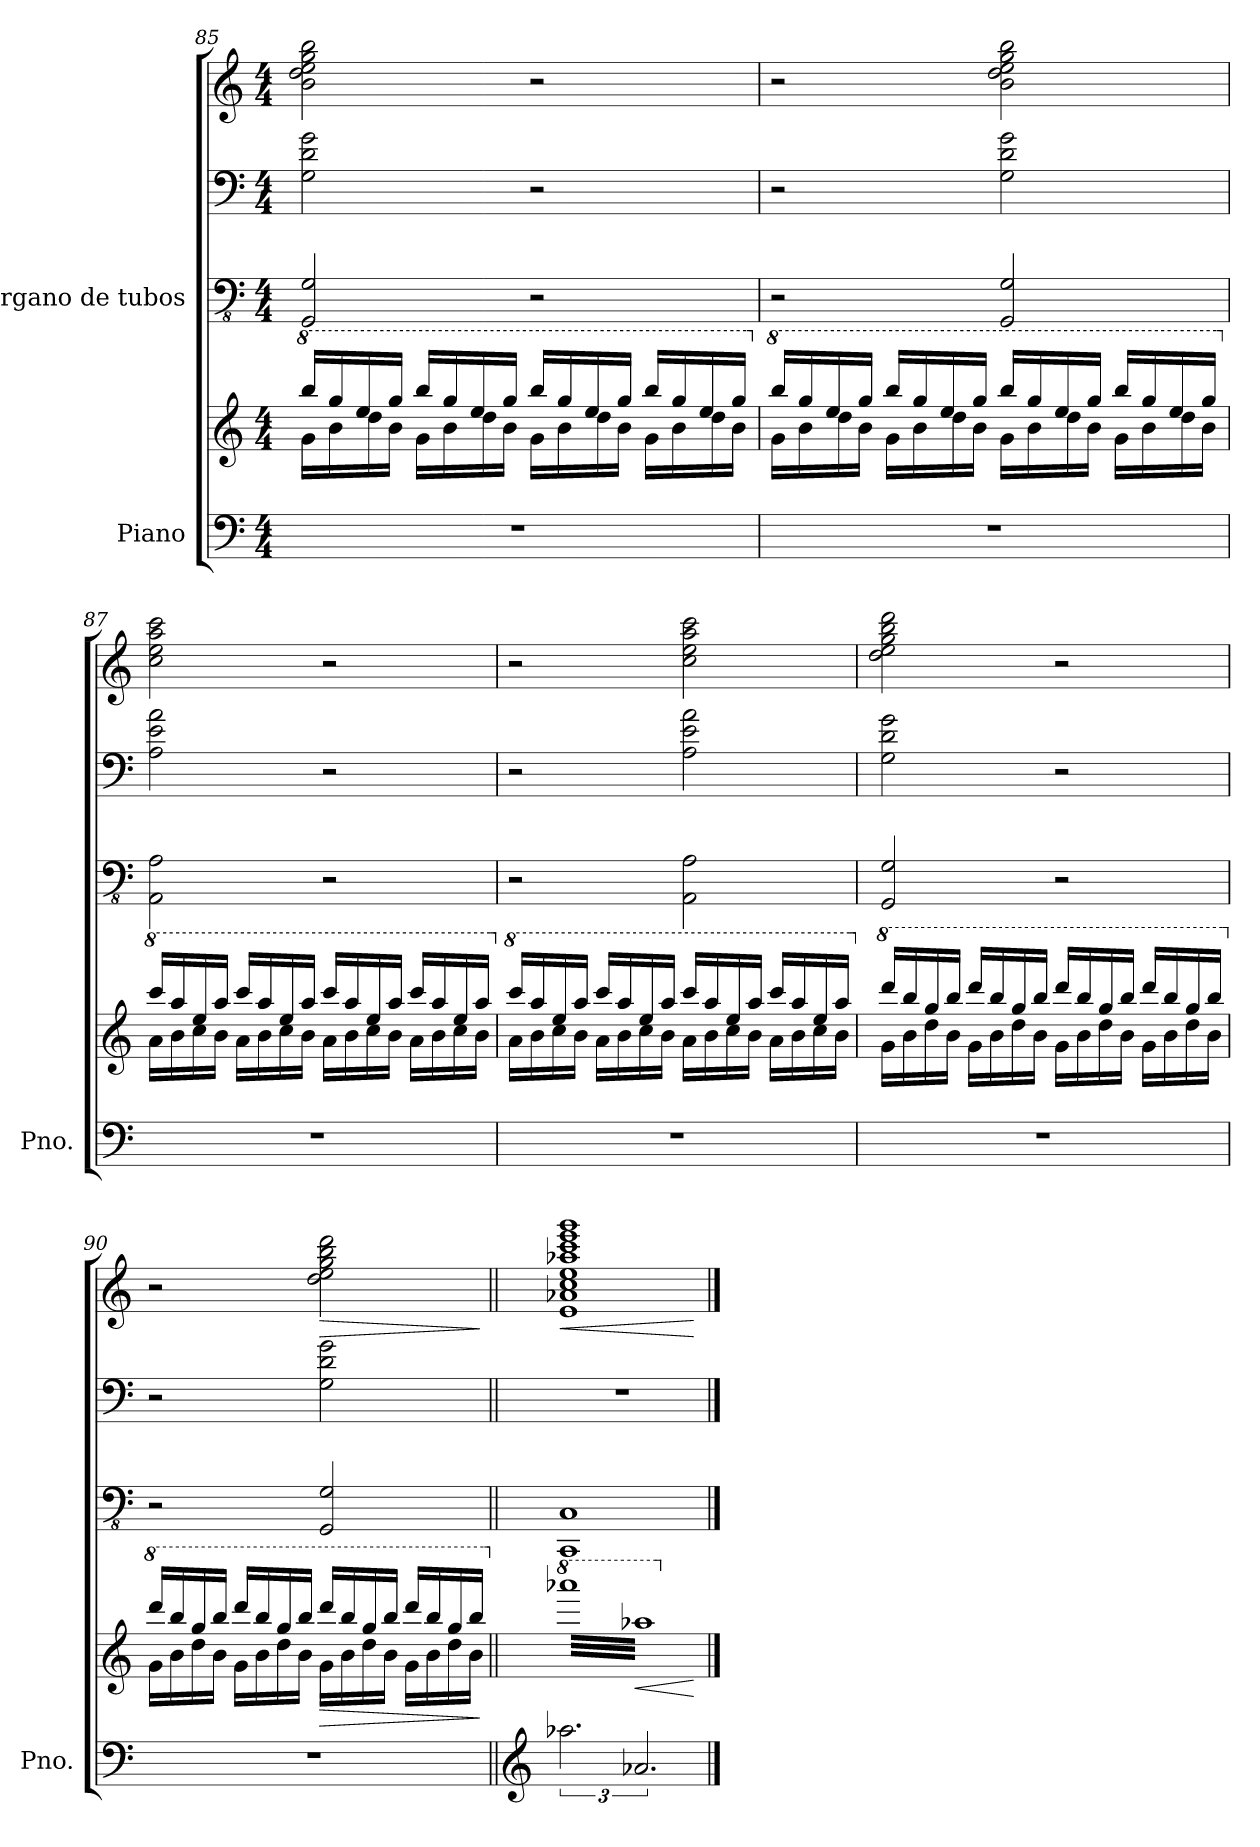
**kern	**kern	**dynam	**kern	**kern	**kern	**dynam
*part2	*part2	*part2	*part1	*part1	*part1	*part1
*staff5	*staff4	*staff4/5	*staff3	*staff2	*staff1	*staff1/2/3
*I"Piano	*	*	*I"Órgano de tubos	*	*	*
*I'Pno.	*	*	*	*	*	*
!!LO:PB:g=z
*clefF4	*clefG2	*	*clefFv4	*clefF4	*clefG2	*
*k[]	*k[]	*	*k[]	*k[]	*k[]	*
*M4/4	*M4/4	*	*M4/4	*M4/4	*M4/4	*
*	*8va	*	*	*	*	*
=85	=85	=85	=85	=85	=85	=85
*	*^	*	*	*	*	*
1r	16bbb/LL	16gg\LL	.	2GGG/ 2GG/	2G\ 2d\ 2g\	2b\ 2dd\ 2ee\ 2gg\ 2bb\	.
.	16ggg/	16bb\	.	.	.	.	.
.	16eee/	16ddd\	.	.	.	.	.
.	16ggg/JJ	16bb\JJ	.	.	.	.	.
.	16bbb/LL	16gg\LL	.	.	.	.	.
.	16ggg/	16bb\	.	.	.	.	.
.	16eee/	16ddd\	.	.	.	.	.
.	16ggg/JJ	16bb\JJ	.	.	.	.	.
.	16bbb/LL	16gg\LL	.	2r	2r	2r	.
.	16ggg/	16bb\	.	.	.	.	.
.	16eee/	16ddd\	.	.	.	.	.
.	16ggg/JJ	16bb\JJ	.	.	.	.	.
.	16bbb/LL	16gg\LL	.	.	.	.	.
.	16ggg/	16bb\	.	.	.	.	.
.	16eee/	16ddd\	.	.	.	.	.
.	16ggg/JJ	16bb\JJ	.	.	.	.	.
=86	=86	=86	=86	=86	=86	=86	=86
*	*X8va	*	*	*	*	*	*
*	*8va	*	*	*	*	*	*
1r	16bbb/LL	16gg\LL	.	2r	2r	2r	.
.	16ggg/	16bb\	.	.	.	.	.
.	16eee/	16ddd\	.	.	.	.	.
.	16ggg/JJ	16bb\JJ	.	.	.	.	.
.	16bbb/LL	16gg\LL	.	.	.	.	.
.	16ggg/	16bb\	.	.	.	.	.
.	16eee/	16ddd\	.	.	.	.	.
.	16ggg/JJ	16bb\JJ	.	.	.	.	.
.	16bbb/LL	16gg\LL	.	2GGG/ 2GG/	2G\ 2d\ 2g\	2b\ 2dd\ 2ee\ 2gg\ 2bb\	.
.	16ggg/	16bb\	.	.	.	.	.
.	16eee/	16ddd\	.	.	.	.	.
.	16ggg/JJ	16bb\JJ	.	.	.	.	.
.	16bbb/LL	16gg\LL	.	.	.	.	.
.	16ggg/	16bb\	.	.	.	.	.
.	16eee/	16ddd\	.	.	.	.	.
.	16ggg/JJ	16bb\JJ	.	.	.	.	.
!!LO:LB:g=z
=87	=87	=87	=87	=87	=87	=87	=87
*	*X8va	*	*	*	*	*	*
*	*8va	*	*	*	*	*	*
1r	16cccc/LL	16aa\LL	.	2AAA\ 2AA\	2A\ 2e\ 2a\	2cc\ 2ee\ 2aa\ 2ccc\	.
.	16aaa/	16bb\	.	.	.	.	.
.	16eee/	16ccc\	.	.	.	.	.
.	16aaa/JJ	16bb\JJ	.	.	.	.	.
.	16cccc/LL	16aa\LL	.	.	.	.	.
.	16aaa/	16bb\	.	.	.	.	.
.	16eee/	16ccc\	.	.	.	.	.
.	16aaa/JJ	16bb\JJ	.	.	.	.	.
.	16cccc/LL	16aa\LL	.	2r	2r	2r	.
.	16aaa/	16bb\	.	.	.	.	.
.	16eee/	16ccc\	.	.	.	.	.
.	16aaa/JJ	16bb\JJ	.	.	.	.	.
.	16cccc/LL	16aa\LL	.	.	.	.	.
.	16aaa/	16bb\	.	.	.	.	.
.	16eee/	16ccc\	.	.	.	.	.
.	16aaa/JJ	16bb\JJ	.	.	.	.	.
=88	=88	=88	=88	=88	=88	=88	=88
*	*X8va	*	*	*	*	*	*
*	*8va	*	*	*	*	*	*
1r	16cccc/LL	16aa\LL	.	2r	2r	2r	.
.	16aaa/	16bb\	.	.	.	.	.
.	16eee/	16ccc\	.	.	.	.	.
.	16aaa/JJ	16bb\JJ	.	.	.	.	.
.	16cccc/LL	16aa\LL	.	.	.	.	.
.	16aaa/	16bb\	.	.	.	.	.
.	16eee/	16ccc\	.	.	.	.	.
.	16aaa/JJ	16bb\JJ	.	.	.	.	.
.	16cccc/LL	16aa\LL	.	2AAA\ 2AA\	2A\ 2e\ 2a\	2cc\ 2ee\ 2aa\ 2ccc\	.
.	16aaa/	16bb\	.	.	.	.	.
.	16eee/	16ccc\	.	.	.	.	.
.	16aaa/JJ	16bb\JJ	.	.	.	.	.
.	16cccc/LL	16aa\LL	.	.	.	.	.
.	16aaa/	16bb\	.	.	.	.	.
.	16eee/	16ccc\	.	.	.	.	.
.	16aaa/JJ	16bb\JJ	.	.	.	.	.
!!LO:PB:g=z
=89	=89	=89	=89	=89	=89	=89	=89
*	*X8va	*	*	*	*	*	*
*	*8va	*	*	*	*	*	*
1r	16dddd/LL	16gg\LL	.	2GGG/ 2GG/	2G\ 2d\ 2g\	2dd\ 2ee\ 2gg\ 2bb\ 2ddd\	.
.	16bbb/	16bb\	.	.	.	.	.
.	16ggg/	16ddd\	.	.	.	.	.
.	16bbb/JJ	16bb\JJ	.	.	.	.	.
.	16dddd/LL	16gg\LL	.	.	.	.	.
.	16bbb/	16bb\	.	.	.	.	.
.	16ggg/	16ddd\	.	.	.	.	.
.	16bbb/JJ	16bb\JJ	.	.	.	.	.
.	16dddd/LL	16gg\LL	.	2r	2r	2r	.
.	16bbb/	16bb\	.	.	.	.	.
.	16ggg/	16ddd\	.	.	.	.	.
.	16bbb/JJ	16bb\JJ	.	.	.	.	.
.	16dddd/LL	16gg\LL	.	.	.	.	.
.	16bbb/	16bb\	.	.	.	.	.
.	16ggg/	16ddd\	.	.	.	.	.
.	16bbb/JJ	16bb\JJ	.	.	.	.	.
=90	=90	=90	=90	=90	=90	=90	=90
*	*X8va	*	*	*	*	*	*
*	*8va	*	*	*	*	*	*
1r	16dddd/LL	16gg\LL	.	2r	2r	2r	.
.	16bbb/	16bb\	.	.	.	.	.
.	16ggg/	16ddd\	.	.	.	.	.
.	16bbb/JJ	16bb\JJ	.	.	.	.	.
.	16dddd/LL	16gg\LL	.	.	.	.	.
.	16bbb/	16bb\	.	.	.	.	.
.	16ggg/	16ddd\	.	.	.	.	.
.	16bbb/JJ	16bb\JJ	.	.	.	.	.
!	!	!	!LO:HP:b	!	!	!	!LO:HP:b
.	16dddd/LL	16gg\LL	>	2GGG/ 2GG/	2G\ 2d\ 2g\	2dd\ 2ee\ 2gg\ 2bb\ 2ddd\	>
.	16bbb/	16bb\	.	.	.	.	.
.	16ggg/	16ddd\	.	.	.	.	.
.	16bbb/JJ	16bb\JJ	.	.	.	.	.
.	16dddd/LL	16gg\LL	.	.	.	.	.
.	16bbb/	16bb\	.	.	.	.	.
.	16ggg/	16ddd\	.	.	.	.	.
.	16bbb/JJ	16bb\JJ	.	.	.	.	.
*	*v	*v	*	*	*	*	*
.	.	]	.	.	.	]
!!LO:LB:g=z
=91||	=91||	=91||	=91||	=91||	=91||	=91||
*clefG2	*	*	*	*	*	*
*	*X8va	*	*	*	*	*
*	*8va	*	*	*	*	*
!	!	!	!	!	!	!LO:HP:b
*	*tremolo	*	*	*	*	*
3.aa-X	32aaaa-XLLL	.	1CCC 1CC	1r	1e 1a-X 1cc 1ee 1aa-X 1ccc 1eee 1ggg	<
.	32aaa-X	.	.	.	.	.
.	32aaaa-X	.	.	.	.	.
.	32aaa-X	.	.	.	.	.
.	32aaaa-X	.	.	.	.	.
.	32aaa-X	.	.	.	.	.
.	32aaaa-X	.	.	.	.	.
.	32aaa-X	.	.	.	.	.
.	32aaaa-X	.	.	.	.	.
.	32aaa-X	.	.	.	.	.
.	32aaaa-X	.	.	.	.	.
.	32aaa-X	.	.	.	.	.
.	32aaaa-X	.	.	.	.	.
.	32aaa-X	.	.	.	.	.
.	32aaaa-X	.	.	.	.	.
.	32aaa-X	.	.	.	.	.
!	!	!LO:HP:b	!	!	!	!
3.a-X	32aaaa-X	<	.	.	.	.
.	32aaa-X	.	.	.	.	.
.	32aaaa-X	.	.	.	.	.
.	32aaa-X	.	.	.	.	.
.	32aaaa-X	.	.	.	.	.
.	32aaa-X	.	.	.	.	.
.	32aaaa-X	.	.	.	.	.
.	32aaa-X	.	.	.	.	.
.	32aaaa-X	.	.	.	.	.
.	32aaa-X	.	.	.	.	.
.	32aaaa-X	.	.	.	.	.
.	32aaa-X	.	.	.	.	.
.	32aaaa-X	.	.	.	.	.
.	32aaa-X	.	.	.	.	.
.	32aaaa-X	.	.	.	.	.
.	32aaa-XJJJ	.	.	.	.	.
*	*Xtremolo	*	*	*	*	*
.	.	[	.	.	.	[
.	.	.	.	.	.	.
.	.	.	.	.	.	.
.	.	.	.	.	.	.
.	.	.	.	.	.	.
.	.	.	.	.	.	.
.	.	.	.	.	.	.
.	.	.	.	.	.	.
.	.	.	.	.	.	.
.	.	.	.	.	.	.
.	.	.	.	.	.	.
.	.	.	.	.	.	.
.	.	.	.	.	.	.
.	.	.	.	.	.	.
.	.	.	.	.	.	.
.	.	.	.	.	.	.
*	*X8va	*	*	*	*	*
==	==	==	==	==	==	==
*-	*-	*-	*-	*-	*-	*-
